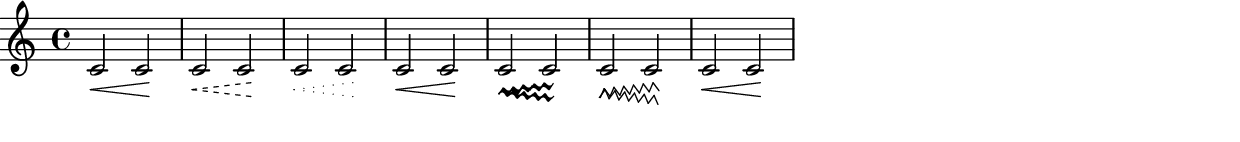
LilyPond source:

%% Generated by lilypond-book
%% Options: [exampleindent=10.16\mm,indent=0\mm,line-width=160\mm,paper-height=845.047\pt,paper-width=597.508\pt,papersize='(cons (* 597.508 pt) (* 845.047 pt))]
\include "lilypond-book-preamble.ly"


% ****************************************************************
% Start cut-&-pastable-section
% ****************************************************************

#(ly:set-option 'eps-box-padding 3.000000)



\paper {
  #(set-paper-size '(cons (* 597.508 pt) (* 845.047 pt)))
  indent = 0\mm
  line-width = 160\mm
  % offset the left padding, also add 1mm as lilypond creates cropped
  % images with a little space on the right
  line-width = #(- line-width (* mm  3.000000) (* mm 1))
}

\layout {
  
}




% ****************************************************************
% ly snippet:
% ****************************************************************
\sourcefilename "snippets/hairpins-with-different-line-styles.ly"
\sourcefileline 0
%% DO NOT EDIT this file manually; it was automatically
%% generated from the LilyPond Snippet Repository
%% (http://lsr.di.unimi.it).
%%
%% Make any changes in the LSR itself, or in
%% `Documentation/snippets/new/`, then run
%% `scripts/auxiliar/makelsr.pl`.
%%
%% This file is in the public domain.

\version "2.24.0"

\header {
%% Translation of GIT committish: a8a85e19654e46d725563e6deba44083ef137a2c
  texidocja = "
ヘアピンには @code{line-interface} のスタイルを用いることができます:
dashed-line, dotted-line, line, trill, zigzag です。
"
  doctitleja = "異なるライン スタイルのヘアピン"

%% Translation of GIT committish: 41a008e75e2fe29536406cdf0d71c32a4606f2b8
  texidocfr = "
Les lignes d'un soufflet peuvent adopter tous les styles permis par la
@code{line-interface} : discontinu, pointillé, continu, ondulé ou en
zigzag.
"

  doctitlefr = "Stylisation des lignes de soufflet"

%% Translation of GIT committish: 8ffecf6be17c6ec2ff87cf31873121a8cce29b09
  texidoces = "
Los reguladores pueden imprimirse en uno cualquiera de los estilos de
@code{line-interface}: discontinuo, punteado, línea, trino o zig-zag.

"
  doctitlees = "Reguladores con distintos estilos de línea"

%% Translation of GIT committish: 8ffecf6be17c6ec2ff87cf31873121a8cce29b09
  texidocca = "
Els reguladors poden imprimir-se en qualsevol dels estils de
@code{line-interface}: discontinu, puntejat, línia, tri o zig-zag.

"
  doctitleca = "Reguladors amb diferents estils de línia"

  lsrtags = "expressive-marks, tweaks-and-overrides"

  texidoc = "
Hairpins can take any style from @code{line-interface} - dashed-line,
dotted-line, line, trill or zigzag.
"

  doctitle = "Hairpins with different line styles"
} % begin verbatim


\relative c' {
  c2\< c\!
  \override Hairpin.style = #'dashed-line
  c2\< c\!
  \override Hairpin.style = #'dotted-line
  c2\< c\!
  \override Hairpin.style = #'line
  c2\< c\!
  \override Hairpin.style = #'trill
  c2\< c\!
  \override Hairpin.style = #'zigzag
  c2\< c\!
  \revert Hairpin.style
  c2\< c\!
}



% ****************************************************************
% end ly snippet
% ****************************************************************
